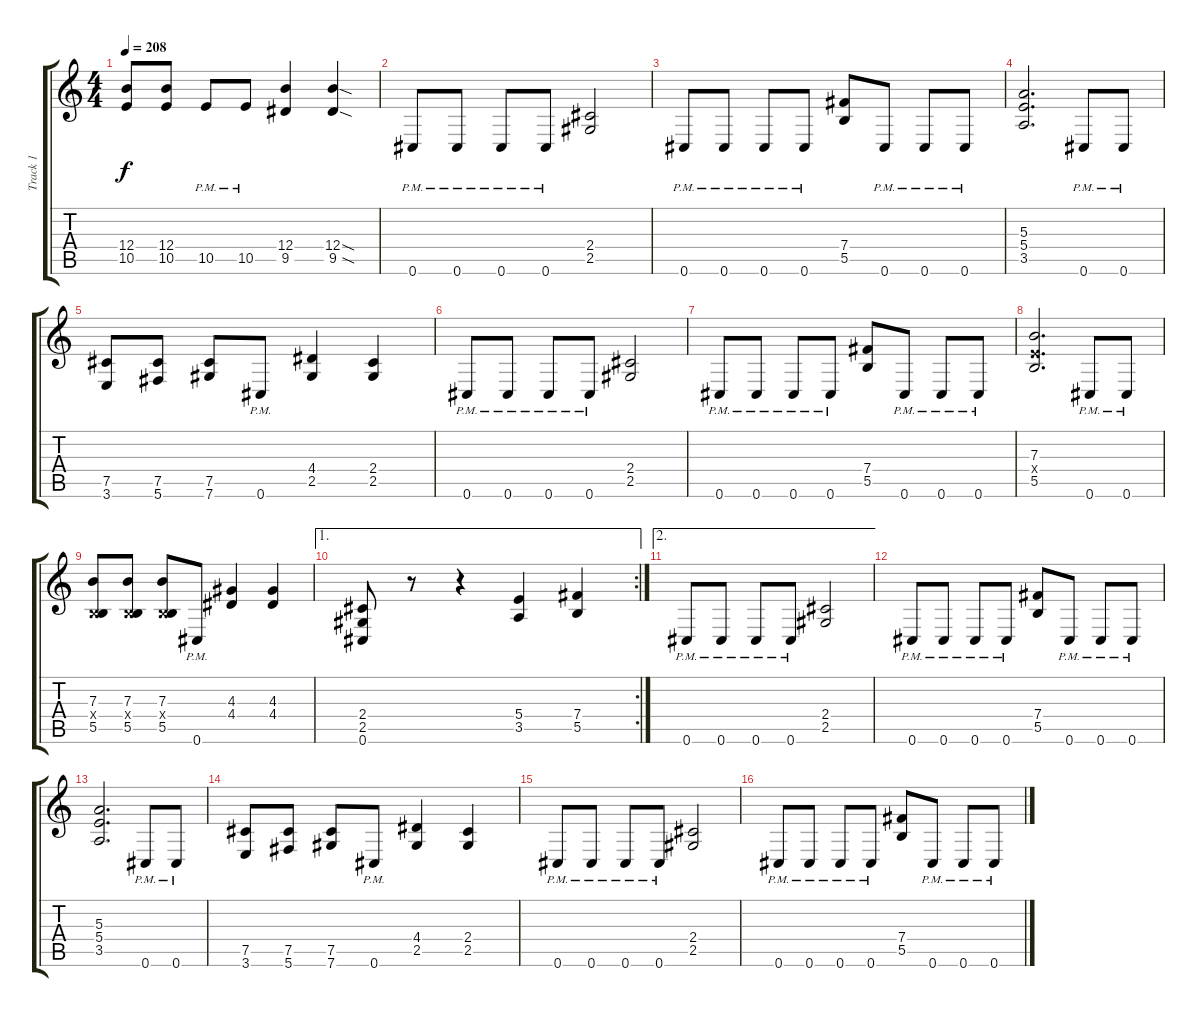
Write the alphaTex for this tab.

\track ("Track 1" "Track 1") {instrument distortionguitar}
\staff {score tabs}
\tuning (Db4 Ab3 E3 B2 Gb2 Db2) {hide}
\ts (4 4)
\tempo 208
\clef g2
\ks c
(12.4 10.5).8{dy f} (12.4 10.5).8 10.5{pm}.8 10.5{pm}.8 (12.4 9.5).4 (12.4{sod} 9.5{sod}).4 |
0.6{pm}.8 0.6{pm}.8 0.6{pm}.8 0.6{pm}.8 (2.4 2.5).2 |
0.6{pm}.8 0.6{pm}.8 0.6{pm}.8 0.6{pm}.8 (7.4 5.5).8 0.6{pm}.8 0.6{pm}.8 0.6{pm}.8 |
(5.3 5.4 3.5).2{d} 0.6{pm}.8 0.6{pm}.8 |
(7.5 3.6).8 (7.5 5.6).8 (7.5 7.6).8 0.6{pm}.8 (4.4 2.5).4 (2.4 2.5).4 |
0.6{pm}.8 0.6{pm}.8 0.6{pm}.8 0.6{pm}.8 (2.4 2.5).2 |
0.6{pm}.8 0.6{pm}.8 0.6{pm}.8 0.6{pm}.8 (7.4 5.5).8 0.6{pm}.8 0.6{pm}.8 0.6{pm}.8 |
(7.3 5.4{x} 5.5).2{d} 0.6{pm}.8 0.6{pm}.8 |
(7.3 0.4{x} 5.5).8 (7.3 0.4{x} 5.5).8 (7.3 0.4{x} 5.5).8 0.6{pm}.8 (4.3 4.4).4 (4.3 4.4).4 |
\ae 1
\rc 2
(2.4 2.5 0.6).8 r.8 r.4 (5.4 3.5).4 (7.4 5.5).4 |
\ae 2
0.6{pm}.8 0.6{pm}.8 0.6{pm}.8 0.6{pm}.8 (2.4 2.5).2 |
0.6{pm}.8 0.6{pm}.8 0.6{pm}.8 0.6{pm}.8 (7.4 5.5).8 0.6{pm}.8 0.6{pm}.8 0.6{pm}.8 |
(5.3 5.4 3.5).2{d} 0.6{pm}.8 0.6{pm}.8 |
(7.5 3.6).8 (7.5 5.6).8 (7.5 7.6).8 0.6{pm}.8 (4.4 2.5).4 (2.4 2.5).4 |
0.6{pm}.8 0.6{pm}.8 0.6{pm}.8 0.6{pm}.8 (2.4 2.5).2 |
0.6{pm}.8 0.6{pm}.8 0.6{pm}.8 0.6{pm}.8 (7.4 5.5).8 0.6{pm}.8 0.6{pm}.8 0.6{pm}.8
